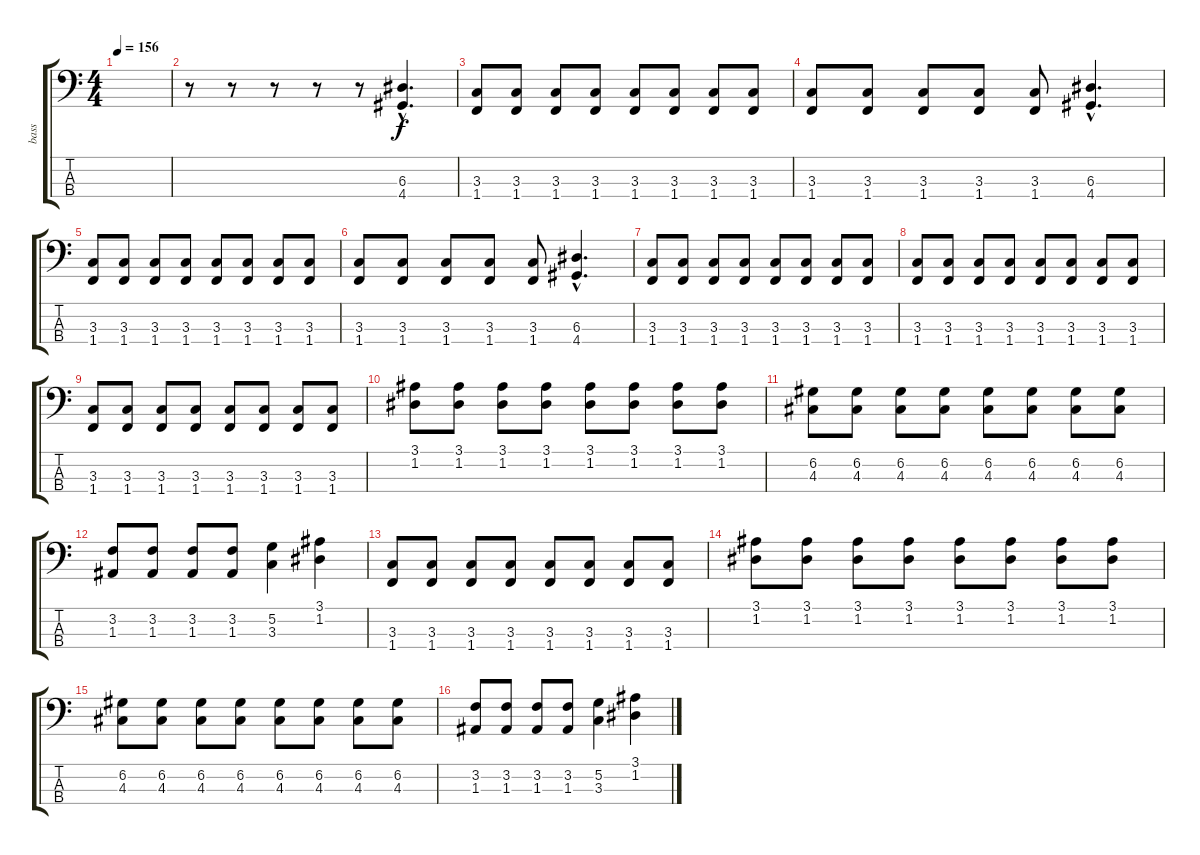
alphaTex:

\track ("bass" "bass") {instrument electricbasspick}
\staff {score tabs}
\tuning (G2 D2 A1 E1) {hide}
\ts (4 4)
\tempo 156
\clef f4
\ks c
|
r.8 r.8 r.8 r.8 r.8 (6.3{hac} 4.4{hac}).4{d} |
(3.3 1.4).8 (3.3 1.4).8 (3.3 1.4).8 (3.3 1.4).8 (3.3 1.4).8 (3.3 1.4).8 (3.3 1.4).8 (3.3 1.4).8 |
(3.3 1.4).8 (3.3 1.4).8 (3.3 1.4).8 (3.3 1.4).8 (3.3 1.4).8 (6.3{hac} 4.4{hac}).4{d} |
(3.3 1.4).8 (3.3 1.4).8 (3.3 1.4).8 (3.3 1.4).8 (3.3 1.4).8 (3.3 1.4).8 (3.3 1.4).8 (3.3 1.4).8 |
(3.3 1.4).8 (3.3 1.4).8 (3.3 1.4).8 (3.3 1.4).8 (3.3 1.4).8 (6.3{hac} 4.4{hac}).4{d} |
(3.3 1.4).8 (3.3 1.4).8 (3.3 1.4).8 (3.3 1.4).8 (3.3 1.4).8 (3.3 1.4).8 (3.3 1.4).8 (3.3 1.4).8 |
(3.3 1.4).8 (3.3 1.4).8 (3.3 1.4).8 (3.3 1.4).8 (3.3 1.4).8 (3.3 1.4).8 (3.3 1.4).8 (3.3 1.4).8 |
(3.3 1.4).8 (3.3 1.4).8 (3.3 1.4).8 (3.3 1.4).8 (3.3 1.4).8 (3.3 1.4).8 (3.3 1.4).8 (3.3 1.4).8 |
(3.1 1.2).8 (3.1 1.2).8 (3.1 1.2).8 (3.1 1.2).8 (3.1 1.2).8 (3.1 1.2).8 (3.1 1.2).8 (3.1 1.2).8 |
(6.2 4.3).8 (6.2 4.3).8 (6.2 4.3).8 (6.2 4.3).8 (6.2 4.3).8 (6.2 4.3).8 (6.2 4.3).8 (6.2 4.3).8 |
(3.2 1.3).8 (3.2 1.3).8 (3.2 1.3).8 (3.2 1.3).8 (5.2 3.3).4 (3.1 1.2).4 |
(3.3 1.4).8 (3.3 1.4).8 (3.3 1.4).8 (3.3 1.4).8 (3.3 1.4).8 (3.3 1.4).8 (3.3 1.4).8 (3.3 1.4).8 |
(3.1 1.2).8 (3.1 1.2).8 (3.1 1.2).8 (3.1 1.2).8 (3.1 1.2).8 (3.1 1.2).8 (3.1 1.2).8 (3.1 1.2).8 |
(6.2 4.3).8 (6.2 4.3).8 (6.2 4.3).8 (6.2 4.3).8 (6.2 4.3).8 (6.2 4.3).8 (6.2 4.3).8 (6.2 4.3).8 |
(3.2 1.3).8 (3.2 1.3).8 (3.2 1.3).8 (3.2 1.3).8 (5.2 3.3).4 (3.1 1.2).4
